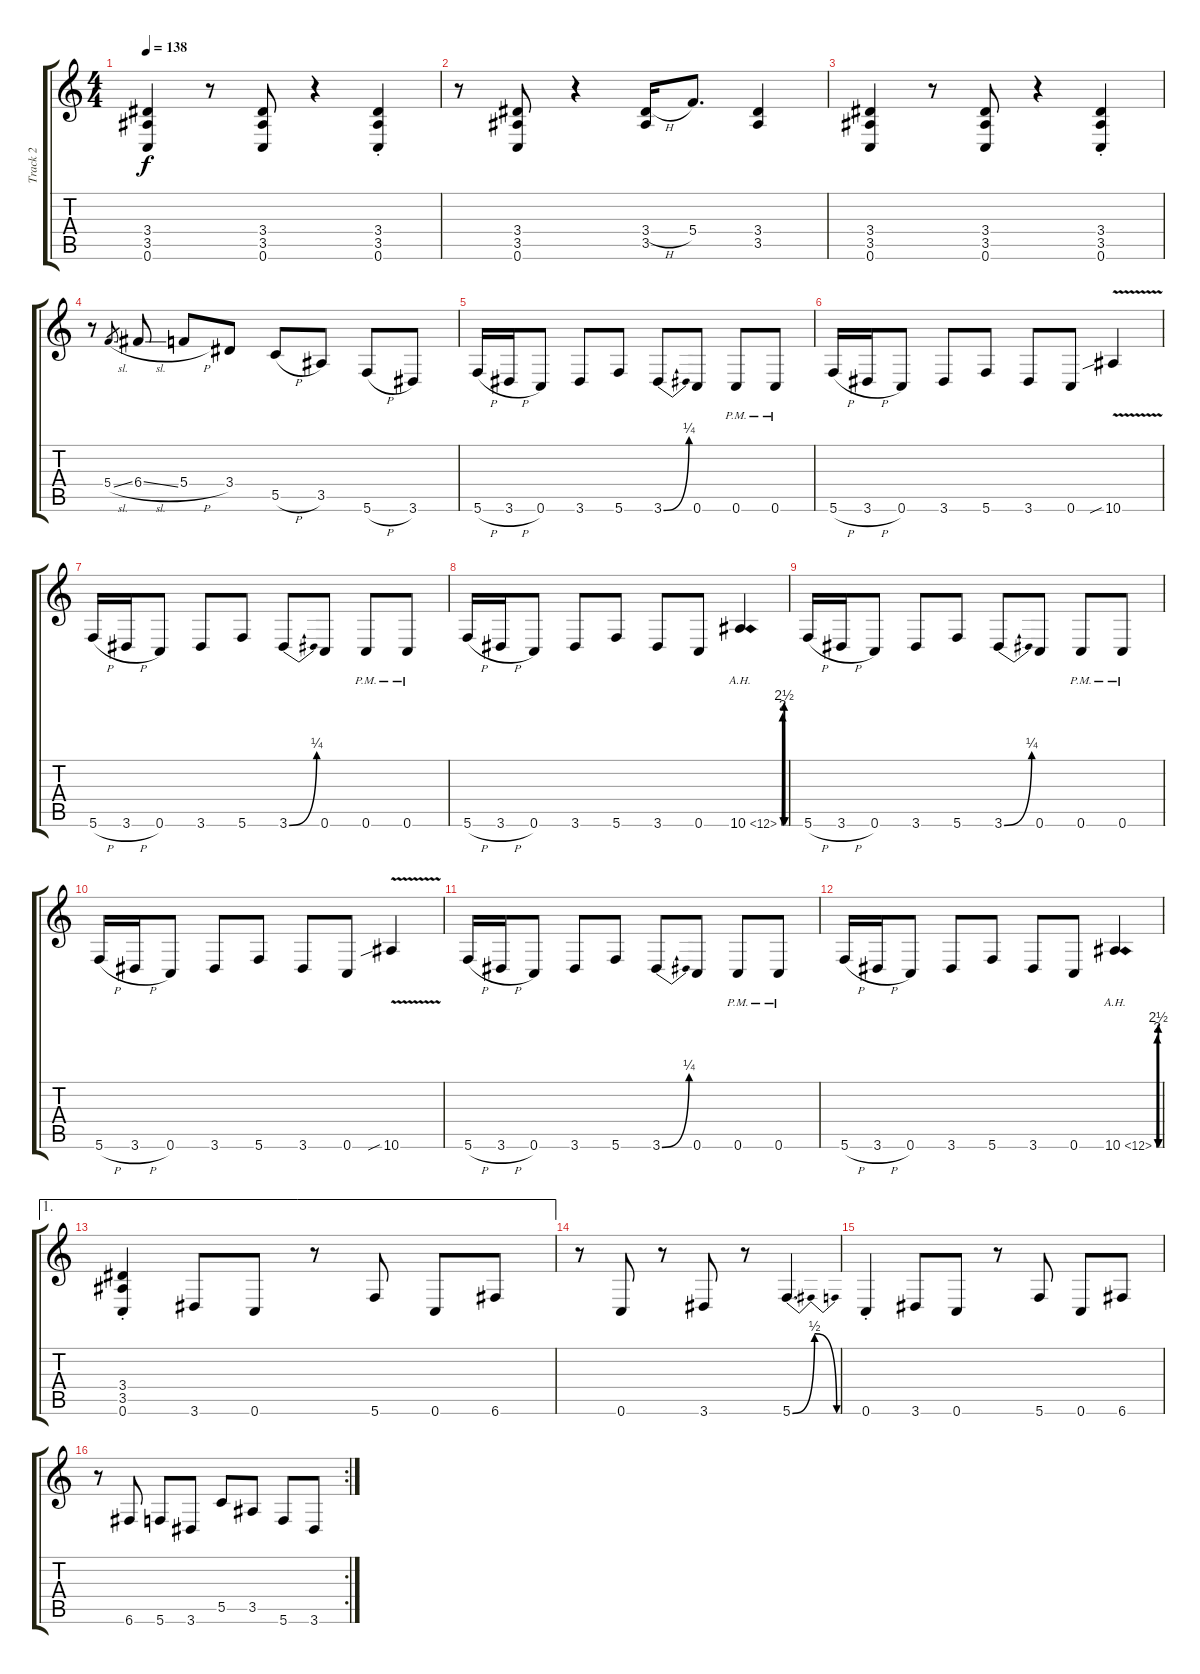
\track ("Track 2" "Track 2") {instrument distortionguitar}
\staff {score tabs}
\tuning (D4 A3 F3 C3 G2 C2) {hide}
\ts (4 4)
\tempo 138
\clef g2
\ks c
(3.4 3.5 0.6).4{dy f} r.8 (3.4 3.5 0.6).8 r.4 (3.4{st} 3.5{st} 0.6{st}).4 |
r.8 (3.4 3.5 0.6).8 r.4 (3.4{h} 3.5).16 5.4.8{d} (3.4 3.5).4 |
(3.4 3.5 0.6).4 r.8 (3.4 3.5 0.6).8 r.4 (3.4{st} 3.5{st} 0.6{st}).4 |
r.8 5.4{sl}.8{gr} 6.4{sl}.8 5.4{h}.8 3.4.8 5.5{h}.8 3.5.8 5.6{h}.8 3.6.8 |
5.6{h}.16 3.6{h}.16 0.6.8 3.6.8 5.6.8 3.6{be (bend 0 0 60 1)}.8 0.6.8 0.6{pm}.8 0.6{pm}.8 |
5.6{h}.16 3.6{h}.16 0.6.8 3.6.8 5.6.8 3.6.8 0.6.8 10.6{v sib}.4 |
5.6{h}.16 3.6{h}.16 0.6.8 3.6.8 5.6.8 3.6{be (bend 0 0 60 1)}.8 0.6.8 0.6{pm}.8 0.6{pm}.8 |
5.6{h}.16 3.6{h}.16 0.6.8 3.6.8 5.6.8 3.6.8 0.6.8 10.6{be (custom 0 0 15 8 30 0 45 10 60 0) ah 2}.4 |
5.6{h}.16 3.6{h}.16 0.6.8 3.6.8 5.6.8 3.6{be (bend 0 0 60 1)}.8 0.6.8 0.6{pm}.8 0.6{pm}.8 |
5.6{h}.16 3.6{h}.16 0.6.8 3.6.8 5.6.8 3.6.8 0.6.8 10.6{v sib}.4 |
5.6{h}.16 3.6{h}.16 0.6.8 3.6.8 5.6.8 3.6{be (bend 0 0 60 1)}.8 0.6.8 0.6{pm}.8 0.6{pm}.8 |
5.6{h}.16 3.6{h}.16 0.6.8 3.6.8 5.6.8 3.6.8 0.6.8 10.6{be (custom 0 0 15 8 30 0 45 10 60 0) ah 2}.4 |
\ae 1
(3.4{st} 3.5{st} 0.6{st}).4 3.6.8 0.6.8 r.8 5.6.8 0.6.8 6.6.8 |
r.8 0.6.8 r.8 3.6.8 r.8 5.6{be (bendrelease 0 0 30 2 30 2 60 0)}.4{d} |
0.6{st}.4 3.6.8 0.6.8 r.8 5.6.8 0.6.8 6.6.8 |
\rc 2
r.8 6.6.8 5.6.8 3.6.8 5.5.8 3.5.8 5.6.8 3.6.8
